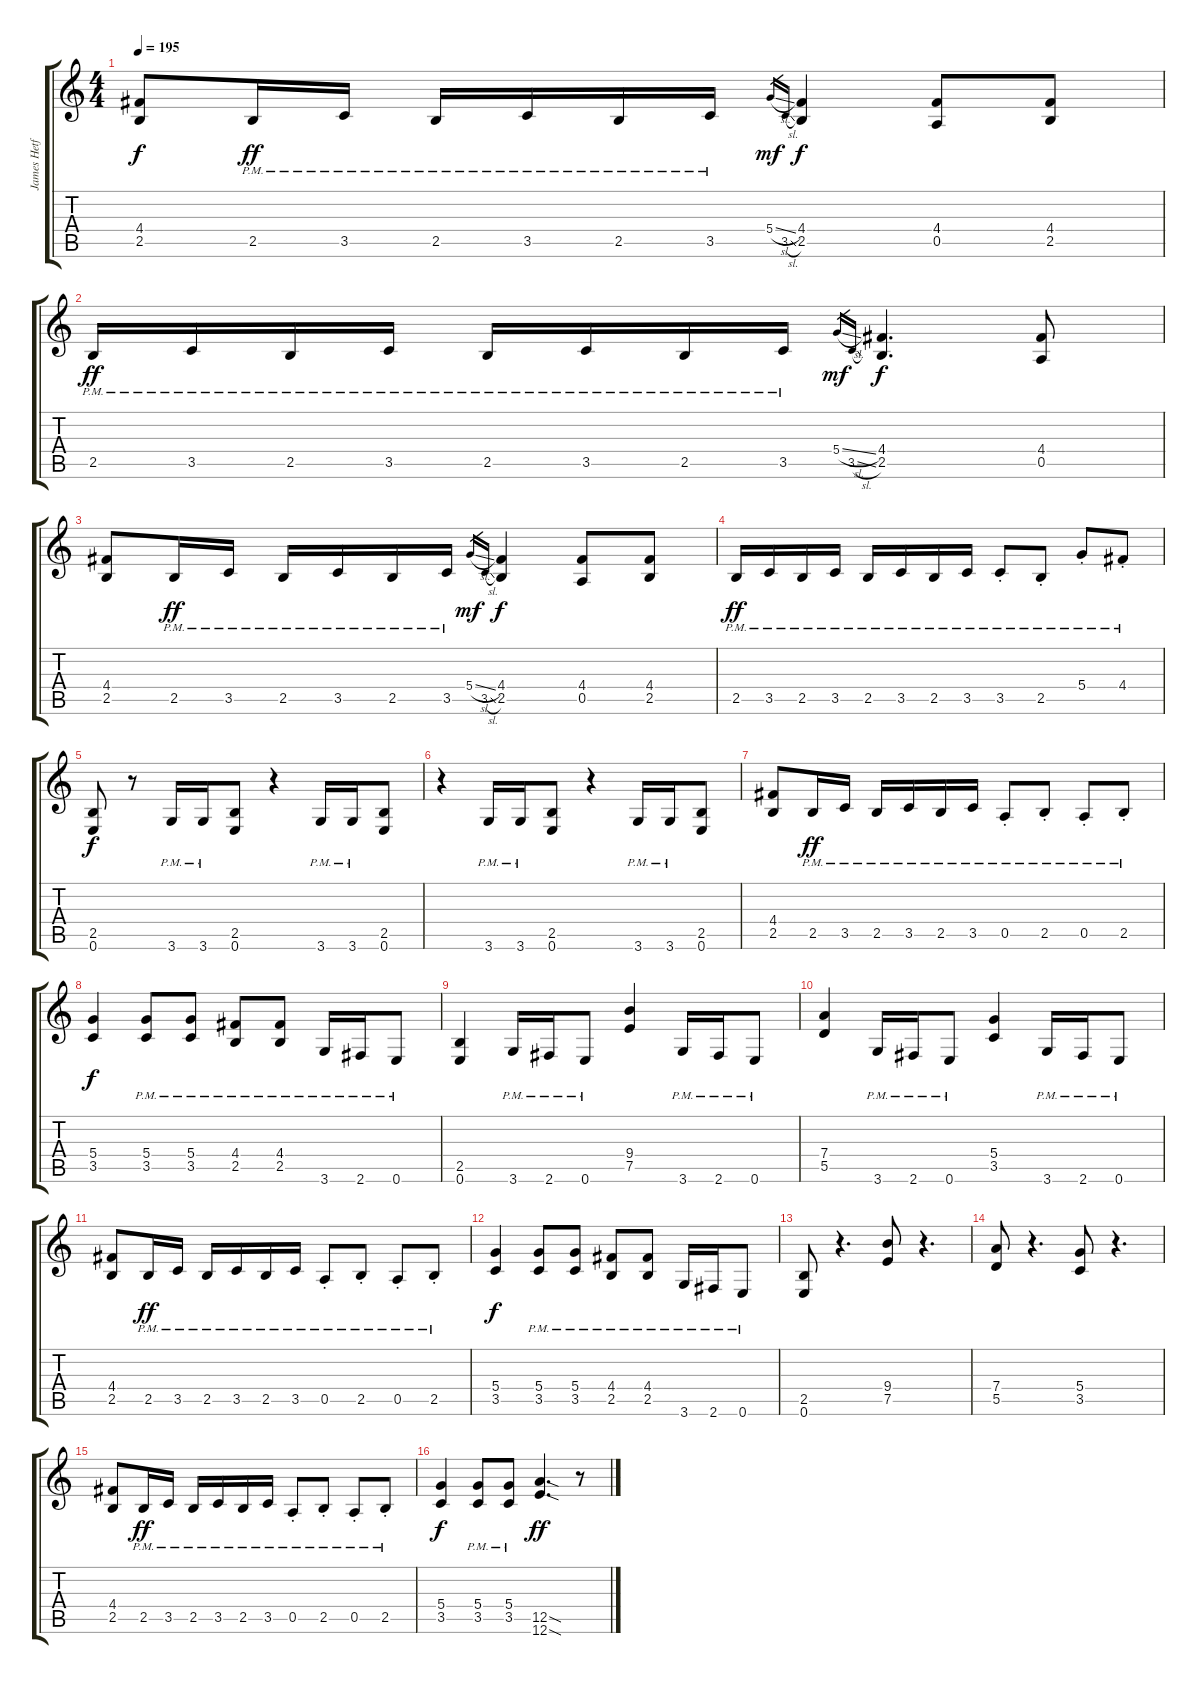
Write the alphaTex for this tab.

\track ("James Hetfield" "James Hetf") {instrument distortionguitar}
\staff {score tabs}
\tuning (E4 B3 G3 D3 A2 E2) {hide}
\ts (4 4)
\tempo 195
\clef g2
\ks c
(4.4 2.5).8{dy f} 2.5{pm}.16{dy ff} 3.5{pm}.16 2.5{pm}.16 3.5{pm}.16 2.5{pm}.16 3.5{pm}.16 5.4{sl}.16{gr dy mf} 3.5{sl}.16{gr} (4.4 2.5).4{dy f} (4.4 0.5).8 (4.4 2.5).8 |
2.5{pm}.16{dy ff} 3.5{pm}.16 2.5{pm}.16 3.5{pm}.16 2.5{pm}.16 3.5{pm}.16 2.5{pm}.16 3.5{pm}.16 5.4{sl}.16{gr dy mf} 3.5{sl}.16{gr} (4.4 2.5).4{d dy f} (4.4 0.5).8 |
(4.4 2.5).8 2.5{pm}.16{dy ff} 3.5{pm}.16 2.5{pm}.16 3.5{pm}.16 2.5{pm}.16 3.5{pm}.16 5.4{sl}.16{gr dy mf} 3.5{sl}.16{gr} (4.4 2.5).4{dy f} (4.4 0.5).8 (4.4 2.5).8 |
2.5{pm}.16{dy ff} 3.5{pm}.16 2.5{pm}.16 3.5{pm}.16 2.5{pm}.16 3.5{pm}.16 2.5{pm}.16 3.5{pm}.16 3.5{pm st}.8 2.5{pm st}.8 5.4{pm st}.8 4.4{pm st}.8 |
(2.5 0.6).8{dy f} r.8 3.6{pm}.16 3.6{pm}.16 (2.5 0.6).8 r.4 3.6{pm}.16 3.6{pm}.16 (2.5 0.6).8 |
r.4 3.6{pm}.16 3.6{pm}.16 (2.5 0.6).8 r.4 3.6{pm}.16 3.6{pm}.16 (2.5 0.6).8 |
(4.4 2.5).8 2.5{pm}.16{dy ff} 3.5{pm}.16 2.5{pm}.16 3.5{pm}.16 2.5{pm}.16 3.5{pm}.16 0.5{pm st}.8 2.5{pm st}.8 0.5{pm st}.8 2.5{pm st}.8 |
(5.4 3.5).4{dy f} (5.4{pm} 3.5{pm}).8 (5.4{pm} 3.5{pm}).8 (4.4{pm} 2.5{pm}).8 (4.4{pm} 2.5{pm}).8 3.6{pm}.16 2.6{pm}.16 0.6{pm}.8 |
(2.5 0.6).4 3.6{pm}.16 2.6{pm}.16 0.6{pm}.8 (9.4 7.5).4 3.6{pm}.16 2.6{pm}.16 0.6{pm}.8 |
(7.4 5.5).4 3.6{pm}.16 2.6{pm}.16 0.6{pm}.8 (5.4 3.5).4 3.6{pm}.16 2.6{pm}.16 0.6{pm}.8 |
(4.4 2.5).8 2.5{pm}.16{dy ff} 3.5{pm}.16 2.5{pm}.16 3.5{pm}.16 2.5{pm}.16 3.5{pm}.16 0.5{pm st}.8 2.5{pm st}.8 0.5{pm st}.8 2.5{pm st}.8 |
(5.4 3.5).4{dy f} (5.4{pm} 3.5{pm}).8 (5.4{pm} 3.5{pm}).8 (4.4{pm} 2.5{pm}).8 (4.4{pm} 2.5{pm}).8 3.6{pm}.16 2.6{pm}.16 0.6{pm}.8 |
(2.5 0.6).8 r.4{d} (9.4 7.5).8 r.4{d} |
(7.4 5.5).8 r.4{d} (5.4 3.5).8 r.4{d} |
(4.4 2.5).8 2.5{pm}.16{dy ff} 3.5{pm}.16 2.5{pm}.16 3.5{pm}.16 2.5{pm}.16 3.5{pm}.16 0.5{pm st}.8 2.5{pm st}.8 0.5{pm st}.8 2.5{pm st}.8 |
(5.4 3.5).4{dy f} (5.4{pm} 3.5{pm}).8 (5.4{pm} 3.5{pm}).8 (12.5{sod} 12.6{sod}).4{d dy ff} r.8
